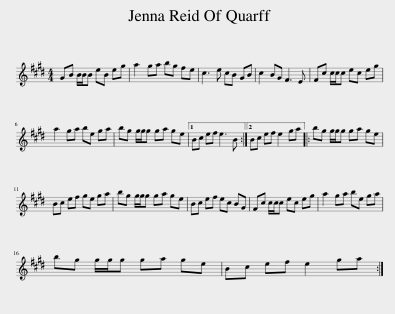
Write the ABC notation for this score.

X:1
L:1/8
M:4/4
I:linebreak $
K:E
V:1 treble
V:1
 GB B/B/B eB eg | a2 ga bg fe | c3 e cB GB | c2 BG F3 E | Fc c/c/c ec eg |$ %5
 a2 ga be ga | bg g/g/g ga ge |1 Bc ef e3 B :|2 Bc ef e2 ga |: bg g/g/g ga ge |$ %10
 Bc ef ge ga | bg g/g/g ga ge | Bc ef ec BG | Fc c/c/c ec eg | a2 ga be ga |$ %15
 bg g/g/g ga ge | Bc ef e2 ga :| %17
